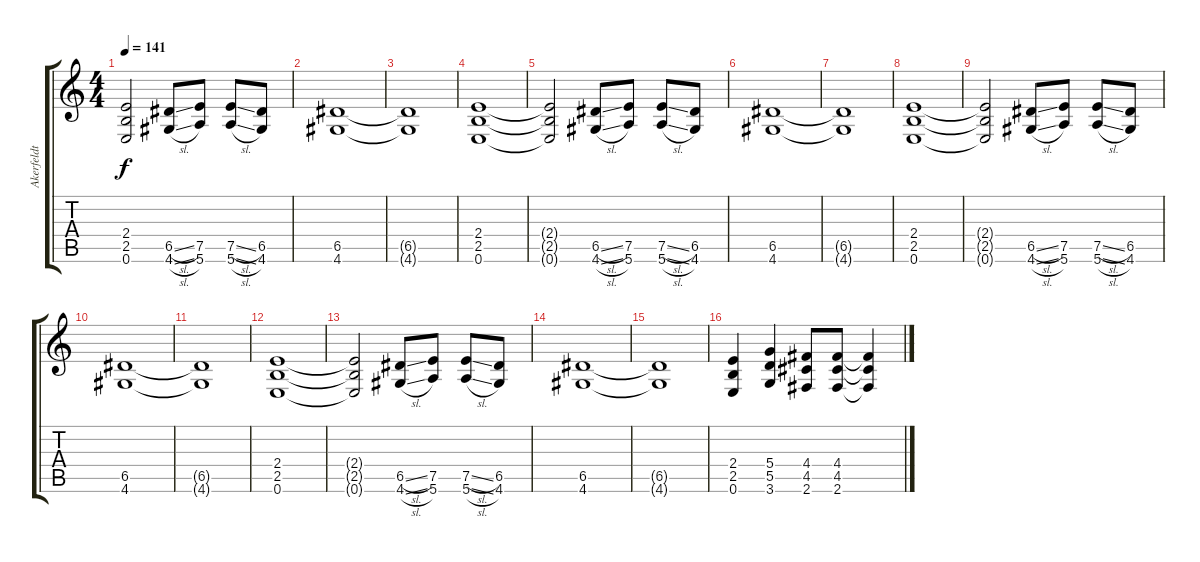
\track ("Akerfeldt" "Akerfeldt") {instrument overdrivenguitar}
\staff {score tabs}
\tuning (E4 B3 G3 D3 A2 E2) {hide}
\ts (4 4)
\tempo 141
\clef g2
\ks c
(2.4{t} 2.5{t} 0.6{t}).2{dy f} (6.5{sl} 4.6{sl}).8 (7.5 5.6).8 (7.5{sl} 5.6{sl}).8 (6.5 4.6).8 |
(6.5 4.6).1 |
(6.5{t} 4.6{t}).1 |
(2.4 2.5 0.6).1 |
(2.4{t} 2.5{t} 0.6{t}).2 (6.5{sl} 4.6{sl}).8 (7.5 5.6).8 (7.5{sl} 5.6{sl}).8 (6.5 4.6).8 |
(6.5 4.6).1 |
(6.5{t} 4.6{t}).1 |
(2.4 2.5 0.6).1 |
(2.4{t} 2.5{t} 0.6{t}).2 (6.5{sl} 4.6{sl}).8 (7.5 5.6).8 (7.5{sl} 5.6{sl}).8 (6.5 4.6).8 |
(6.5 4.6).1 |
(6.5{t} 4.6{t}).1 |
(2.4 2.5 0.6).1 |
(2.4{t} 2.5{t} 0.6{t}).2 (6.5{sl} 4.6{sl}).8 (7.5 5.6).8 (7.5{sl} 5.6{sl}).8 (6.5 4.6).8 |
(6.5 4.6).1 |
(6.5{t} 4.6{t}).1 |
(2.4 2.5 0.6).4 (5.4 5.5 3.6).4 (4.4 4.5 2.6).8 (4.4 4.5 2.6).8 (4.4{t} 4.5{t} 2.6{t}).4
